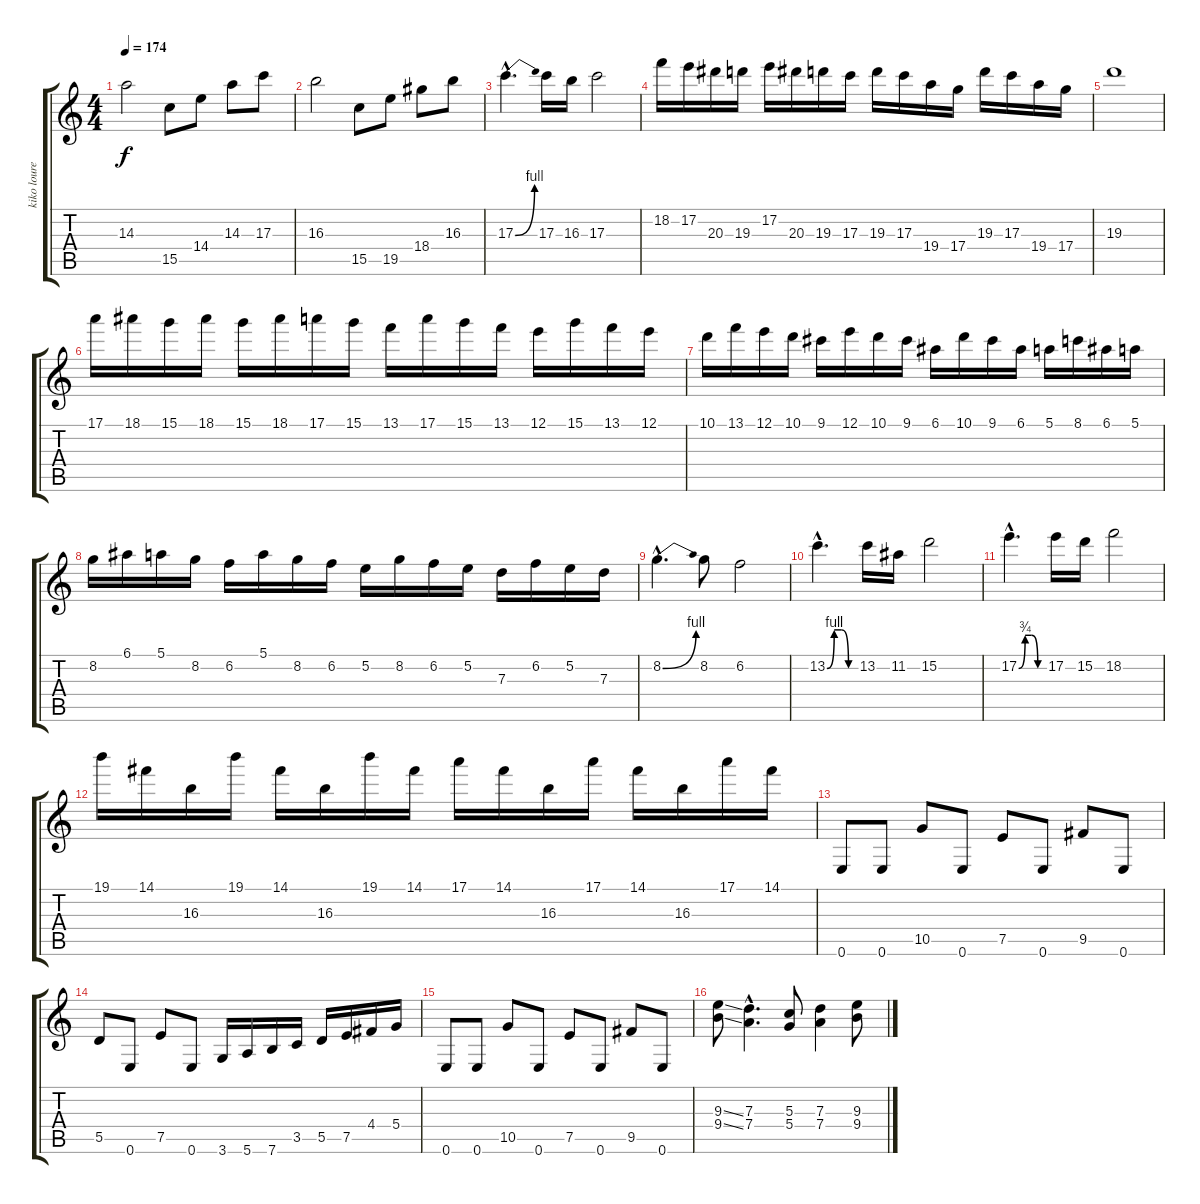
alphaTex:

\track ("kiko loureiro" "kiko loure") {instrument distortionguitar}
\staff {score tabs}
\tuning (E4 B3 G3 D3 A2 E2) {hide}
\ts (4 4)
\tempo 174
\clef g2
\ks c
14.3.2{dy f} 15.5.8 14.4.8 14.3.8 17.3.8 |
16.3.2 15.5.8 19.5.8 18.4.8 16.3.8 |
17.3{be (bend 0 0 60 4) hac}.4{d} 17.3.16 16.3.16 17.3.2 |
18.2.16 17.2.16 20.3.16 19.3.16 17.2.16 20.3.16 19.3.16 17.3.16 19.3.16 17.3.16 19.4.16 17.4.16 19.3.16 17.3.16 19.4.16 17.4.16 |
19.3.1 |
17.1.16 18.1.16 15.1.16 18.1.16 15.1.16 18.1.16 17.1.16 15.1.16 13.1.16 17.1.16 15.1.16 13.1.16 12.1.16 15.1.16 13.1.16 12.1.16 |
10.1.16 13.1.16 12.1.16 10.1.16 9.1.16 12.1.16 10.1.16 9.1.16 6.1.16 10.1.16 9.1.16 6.1.16 5.1.16 8.1.16 6.1.16 5.1.16 |
8.2.16 6.1.16 5.1.16 8.2.16 6.2.16 5.1.16 8.2.16 6.2.16 5.2.16 8.2.16 6.2.16 5.2.16 7.3.16 6.2.16 5.2.16 7.3.16 |
8.2{be (bend 0 0 60 4) hac}.4{d} 8.2.8 6.2.2 |
13.2{be (custom 0 0 15 4 30 4 45 0 60 0) hac}.4{d} 13.2.16 11.2.16 15.2.2 |
17.2{be (custom 0 0 15 3 30 3 45 0 60 0) hac}.4{d} 17.2.16 15.2.16 18.2.2 |
19.1.16 14.1.16 16.3.16 19.1.16 14.1.16 16.3.16 19.1.16 14.1.16 17.1.16 14.1.16 16.3.16 17.1.16 14.1.16 16.3.16 17.1.16 14.1.16 |
0.6.8 0.6.8 10.5.8 0.6.8 7.5.8 0.6.8 9.5.8 0.6.8 |
5.5.8 0.6.8 7.5.8 0.6.8 3.6.16 5.6.16 7.6.16 3.5.16 5.5.16 7.5.16 4.4.16 5.4.16 |
0.6.8 0.6.8 10.5.8 0.6.8 7.5.8 0.6.8 9.5.8 0.6.8 |
(9.3{ss} 9.4{ss}).8 (7.3{hac} 7.4{hac}).4{d} (5.3 5.4).8 (7.3 7.4).4 (9.3 9.4).8
